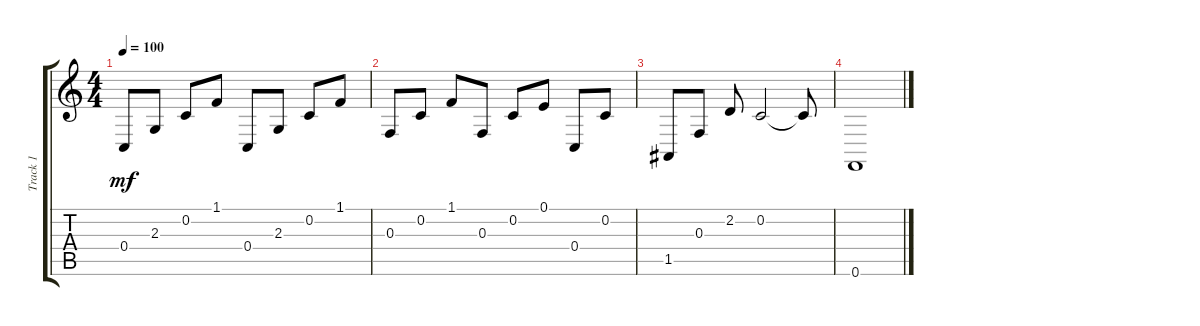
\track ("Track 1" "Track 1") {instrument acousticgrandpiano}
\staff {score tabs}
\tuning (E4 C4 F3 C3 A2 F2) {hide}
\ts (4 4)
\tempo 100
\clef g2
\ks aminor
0.4.8{dy mf} 2.3.8 0.2.8 1.1.8 0.4.8 2.3.8 0.2.8 1.1.8 |
0.3.8 0.2.8 1.1.8 0.3.8 0.2.8 0.1.8 0.4.8 0.2.8 |
1.5.8 0.3.8 2.2.8 0.2.2 0.2{t}.8 |
0.6.1
